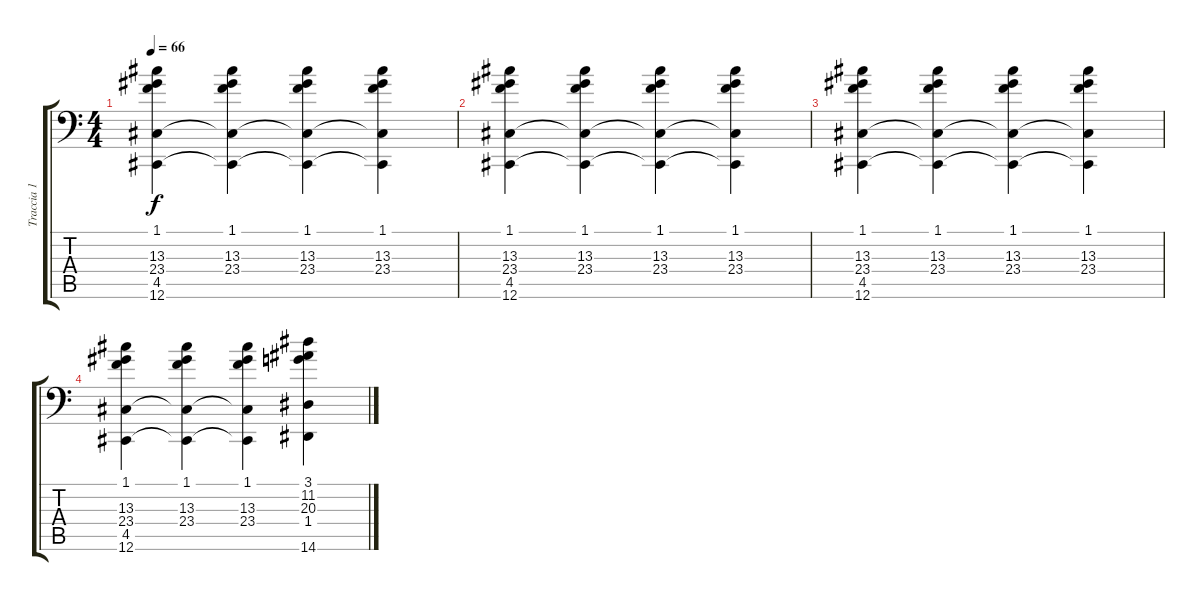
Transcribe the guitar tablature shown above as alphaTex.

\track ("Traccia 1" "Traccia 1") {instrument acousticgrandpiano}
\staff {score tabs}
\tuning (E4 B3 G3 D3 A2 Db1) {hide}
\ts (4 4)
\tempo 66
\clef f4
\ks c
(1.1 13.3 23.4 4.5 12.6).4{dy f} (1.1 13.3 23.4 4.5{t} 12.6{t}).4 (1.1 13.3 23.4 4.5{t} 12.6{t}).4 (1.1 13.3 23.4 4.5{t} 12.6{t}).4 |
(1.1 13.3 23.4 4.5 12.6).4 (1.1 13.3 23.4 4.5{t} 12.6{t}).4 (1.1 13.3 23.4 4.5{t} 12.6{t}).4 (1.1 13.3 23.4 4.5{t} 12.6{t}).4 |
(1.1 13.3 23.4 4.5 12.6).4 (1.1 13.3 23.4 4.5{t} 12.6{t}).4 (1.1 13.3 23.4 4.5{t} 12.6{t}).4 (1.1 13.3 23.4 4.5{t} 12.6{t}).4 |
(1.1 13.3 23.4 4.5 12.6).4 (1.1 13.3 23.4 4.5{t} 12.6{t}).4 (1.1 13.3 23.4 4.5{t} 12.6{t}).4 (3.1 11.2 20.3 1.4 14.6).4
